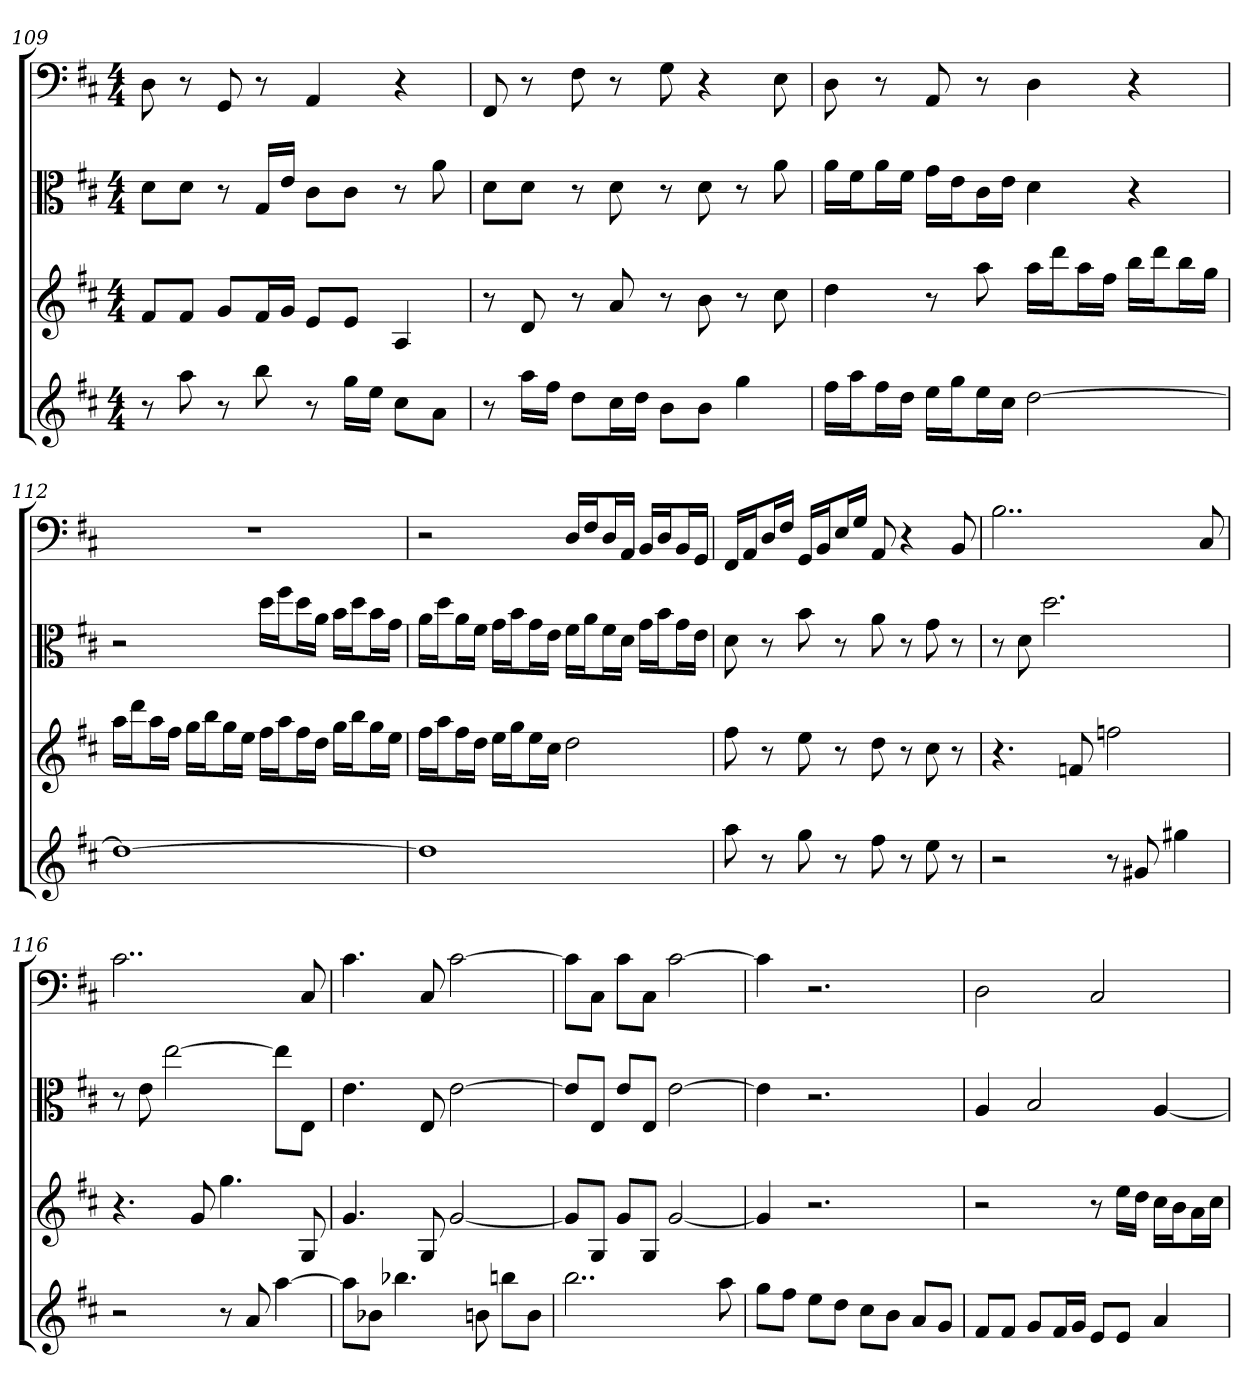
**kern	**kern	**kern	**kern
*part4	*part3	*part2	*part1
*staff4	*staff3	*staff2	*staff1
*	*	*clefC3	*clefF4
*k[f#c#]	*k[f#c#]	*k[f#c#]	*k[f#c#]
*D:	*D:	*D:	*D:
*M4/4	*M4/4	*M4/4	*M4/4
=109	=109	=109	=109
8r	8f#L	8d\L	8D
8aa	8f#J	8d\J	8r
8r	8gL	8r	8GG
8bb	16f#L	16G/LL	8r
.	16gJJ	16e/JJ	.
8r	8eL	8c#\L	4AA
16ggLL	8eJ	8c#\J	.
16eeJJ	.	.	.
8cc#L	4A	8r	4r
8aJ	.	8a	.
=110	=110	=110	=110
8r	8r	8d\L	8FF#
16aaLL	8d	8d\J	8r
16ff#JJ	.	.	.
8ddL	8r	8r	8F#
16cc#L	8a	8d	8r
16ddJJ	.	.	.
8bL	8r	8r	8G
8bJ	8b	8d	4r
4gg	8r	8r	.
.	8cc#	8a	8E
=111	=111	=111	=111
16ff#LL	4dd	16a\LL	8D
16aaJ	.	16f#\J	.
16ff#L	.	16a\L	8r
16ddJJ	.	16f#\JJ	.
16eeLL	8r	16g\LL	8AA
16ggJ	.	16e\J	.
16eeL	8aa	16c#\L	8r
16cc#JJ	.	16e\JJ	.
[2dd	16aaLL	4d	4D
.	16dddJ	.	.
.	16aaL	.	.
.	16ff#JJ	.	.
.	16bbLL	4r	4r
.	16dddJ	.	.
.	16bbL	.	.
.	16ggJJ	.	.
=112	=112	=112	=112
1dd_	16aaLL	2r	1r
.	16dddJ	.	.
.	16aaL	.	.
.	16ff#JJ	.	.
.	16ggLL	.	.
.	16bbJ	.	.
.	16ggL	.	.
.	16eeJJ	.	.
.	16ff#LL	16dd\LL	.
.	16aaJ	16ff#\J	.
.	16ff#L	16dd\L	.
.	16ddJJ	16a\JJ	.
.	16ggLL	16b\LL	.
.	16bbJ	16dd\J	.
.	16ggL	16b\L	.
.	16eeJJ	16g\JJ	.
=113	=113	=113	=113
1dd]	16ff#LL	16a\LL	2r
.	16aaJ	16dd\J	.
.	16ff#L	16a\L	.
.	16ddJJ	16f#\JJ	.
.	16eeLL	16g\LL	.
.	16ggJ	16b\J	.
.	16eeL	16g\L	.
.	16cc#JJ	16e\JJ	.
.	2dd	16f#\LL	16D/LL
.	.	16a\J	16F#/J
.	.	16f#\L	16D/L
.	.	16d\JJ	16AA/JJ
.	.	16g\LL	16BB/LL
.	.	16b\J	16D/J
.	.	16g\L	16BB/L
.	.	16e\JJ	16GG/JJ
=114	=114	=114	=114
8aa	8ff#	8d	16FF#/LL
.	.	.	16AA/J
8r	8r	8r	16D/L
.	.	.	16F#/JJ
8gg	8ee	8b	16GG/LL
.	.	.	16BB/J
8r	8r	8r	16E/L
.	.	.	16G/JJ
8ff#	8dd	8a	8AA
8r	8r	8r	4r
8ee	8cc#	8g	.
8r	8r	8r	8BB
=115	=115	=115	=115
2r	4.r	8r	2..B
.	.	8d	.
.	.	2.dd	.
.	8fn	.	.
8r	2ffn	.	.
8g#X	.	.	.
4gg#X	.	.	.
.	.	.	8C#
=116	=116	=116	=116
2r	4.r	8r	2..c#
.	.	8e	.
.	.	[2ee	.
.	8g	.	.
8r	4.gg	.	.
8a	.	.	.
[4aa	.	8ee\L]	.
.	8G	8E\J	8C#
=117	=117	=117	=117
8aaL]	4.g	4.e	4.c#
8b-XJ	.	.	.
4.bb-X	.	.	.
.	8G	8E	8C#
.	[2g	[2e	[2c#
8bn	.	.	.
8bbnL	.	.	.
8bJ	.	.	.
=118	=118	=118	=118
2..bb	8gL]	8e/L]	8c#\L]
.	8GJ	8E/J	8C#\J
.	8gL	8e/L	8c#\L
.	8GJ	8E/J	8C#\J
.	[2g	[2e	[2c#
8aa	.	.	.
=119	=119	=119	=119
8ggL	4g]	4e]	4c#]
8ff#J	.	.	.
8eeL	2.r	2.r	2.r
8ddJ	.	.	.
8cc#L	.	.	.
8bJ	.	.	.
8aL	.	.	.
8gJ	.	.	.
=120	=120	=120	=120
8f#L	2r	4A	2D
8f#J	.	.	.
8gL	.	2B	.
16f#L	.	.	.
16gJJ	.	.	.
8eL	8r	.	2C#
8eJ	16eeLL	.	.
.	16ddJJ	.	.
4a	16cc#LL	[4A	.
.	16bJ	.	.
.	16aL	.	.
.	16cc#JJ	.	.
=	=	=	=
*-	*-	*-	*-
